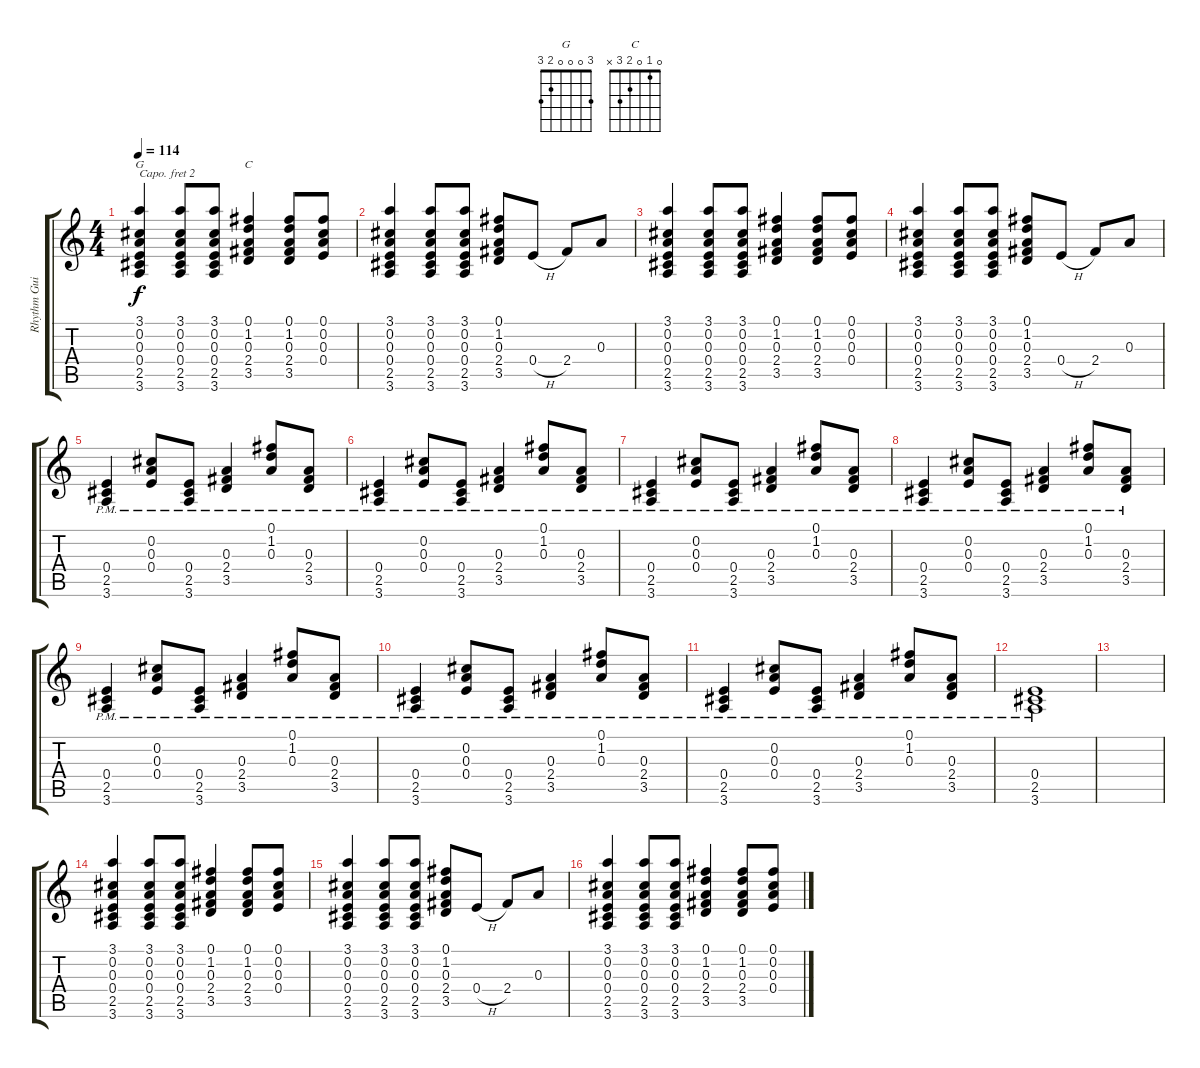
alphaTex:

\track ("Rhythm Guitar 1" "Rhythm Gui") {instrument distortionguitar}
\staff {score tabs}
\capo 2
\tuning (E4 B3 G3 D3 A2 E2) {hide}
\chord ("G" 3 0 0 0 2 3)
\chord ("C" 0 1 0 2 3 x)
\ts (4 4)
\tempo 114
\clef g2
\ks c
(3.1 0.2 0.3 0.4 2.5 3.6).4{ch "G" dy f instrument distortionguitar} (3.1 0.2 0.3 0.4 2.5 3.6).8 (3.1 0.2 0.3 0.4 2.5 3.6).8 (0.1 1.2 0.3 2.4 3.5).4{ch "C"} (0.1 1.2 0.3 2.4 3.5).8 (0.1 0.2 0.3 0.4).8 |
(3.1 0.2 0.3 0.4 2.5 3.6).4 (3.1 0.2 0.3 0.4 2.5 3.6).8 (3.1 0.2 0.3 0.4 2.5 3.6).8 (0.1 1.2 0.3 2.4 3.5).8 0.4{h}.8 2.4.8 0.3.8 |
(3.1 0.2 0.3 0.4 2.5 3.6).4 (3.1 0.2 0.3 0.4 2.5 3.6).8 (3.1 0.2 0.3 0.4 2.5 3.6).8 (0.1 1.2 0.3 2.4 3.5).4 (0.1 1.2 0.3 2.4 3.5).8 (0.1 0.2 0.3 0.4).8 |
(3.1 0.2 0.3 0.4 2.5 3.6).4 (3.1 0.2 0.3 0.4 2.5 3.6).8 (3.1 0.2 0.3 0.4 2.5 3.6).8 (0.1 1.2 0.3 2.4 3.5).8 0.4{h}.8 2.4.8 0.3.8 |
(0.4{pm} 2.5{pm} 3.6{pm}).4 (0.2{pm} 0.3{pm} 0.4{pm}).8 (0.4{pm} 2.5{pm} 3.6{pm}).8 (0.3{pm} 2.4 3.5{pm}).4 (0.1{pm} 1.2{pm} 0.3{pm}).8 (0.3{pm} 2.4{pm} 3.5{pm}).8 |
(0.4{pm} 2.5{pm} 3.6{pm}).4 (0.2{pm} 0.3{pm} 0.4{pm}).8 (0.4{pm} 2.5{pm} 3.6{pm}).8 (0.3{pm} 2.4{pm} 3.5{pm}).4 (0.1{pm} 1.2{pm} 0.3{pm}).8 (0.3{pm} 2.4{pm} 3.5).8 |
(0.4{pm} 2.5{pm} 3.6{pm}).4 (0.2{pm} 0.3{pm} 0.4{pm}).8 (0.4{pm} 2.5{pm} 3.6{pm}).8 (0.3{pm} 2.4 3.5{pm}).4 (0.1{pm} 1.2{pm} 0.3{pm}).8 (0.3{pm} 2.4{pm} 3.5{pm}).8 |
(0.4{pm} 2.5{pm} 3.6{pm}).4 (0.2{pm} 0.3{pm} 0.4{pm}).8 (0.4{pm} 2.5{pm} 3.6{pm}).8 (0.3{pm} 2.4{pm} 3.5{pm}).4 (0.1{pm} 1.2{pm} 0.3{pm}).8 (0.3{pm} 2.4{pm} 3.5).8 |
(0.4{pm} 2.5{pm} 3.6{pm}).4 (0.2{pm} 0.3{pm} 0.4{pm}).8 (0.4{pm} 2.5{pm} 3.6{pm}).8 (0.3{pm} 2.4 3.5{pm}).4 (0.1{pm} 1.2{pm} 0.3{pm}).8 (0.3{pm} 2.4{pm} 3.5{pm}).8 |
(0.4{pm} 2.5{pm} 3.6{pm}).4 (0.2{pm} 0.3{pm} 0.4{pm}).8 (0.4{pm} 2.5{pm} 3.6{pm}).8 (0.3{pm} 2.4{pm} 3.5{pm}).4 (0.1{pm} 1.2{pm} 0.3{pm}).8 (0.3{pm} 2.4{pm} 3.5).8 |
(0.4{pm} 2.5{pm} 3.6{pm}).4 (0.2{pm} 0.3{pm} 0.4{pm}).8 (0.4{pm} 2.5{pm} 3.6{pm}).8 (0.3{pm} 2.4 3.5{pm}).4 (0.1{pm} 1.2{pm} 0.3{pm}).8 (0.3{pm} 2.4{pm} 3.5{pm}).8 |
(0.4{pm} 2.5{pm} 3.6{pm}).1 |
|
(3.1 0.2 0.3 0.4 2.5 3.6).4 (3.1 0.2 0.3 0.4 2.5 3.6).8 (3.1 0.2 0.3 0.4 2.5 3.6).8 (0.1 1.2 0.3 2.4 3.5).4 (0.1 1.2 0.3 2.4 3.5).8 (0.1 0.2 0.3 0.4).8 |
(3.1 0.2 0.3 0.4 2.5 3.6).4 (3.1 0.2 0.3 0.4 2.5 3.6).8 (3.1 0.2 0.3 0.4 2.5 3.6).8 (0.1 1.2 0.3 2.4 3.5).8 0.4{h}.8 2.4.8 0.3.8 |
(3.1 0.2 0.3 0.4 2.5 3.6).4 (3.1 0.2 0.3 0.4 2.5 3.6).8 (3.1 0.2 0.3 0.4 2.5 3.6).8 (0.1 1.2 0.3 2.4 3.5).4 (0.1 1.2 0.3 2.4 3.5).8 (0.1 0.2 0.3 0.4).8
